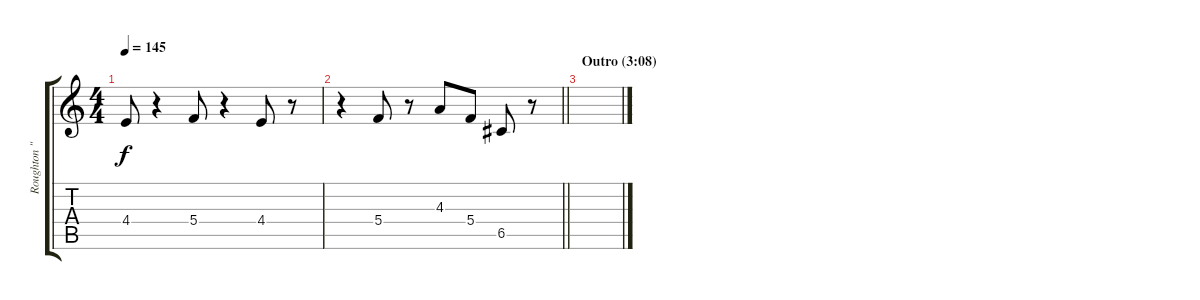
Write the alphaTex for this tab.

\track ("Roughton \"Rou\" Reynolds [Synth]" "Roughton \"") {instrument guitarharmonics}
\staff {score tabs}
\tuning (D4 A3 F3 C3 G2 C2) {hide}
\ts (4 4)
\tempo 145
\clef g2
\ks c
4.4.8{dy f} r.4 5.4.8 r.4 4.4.8 r.8 |
\barLineRight lightlight
r.4 5.4.8 r.8 4.3.8 5.4.8 6.5.8 r.8 |
\section ("" "Outro (3:08)")
